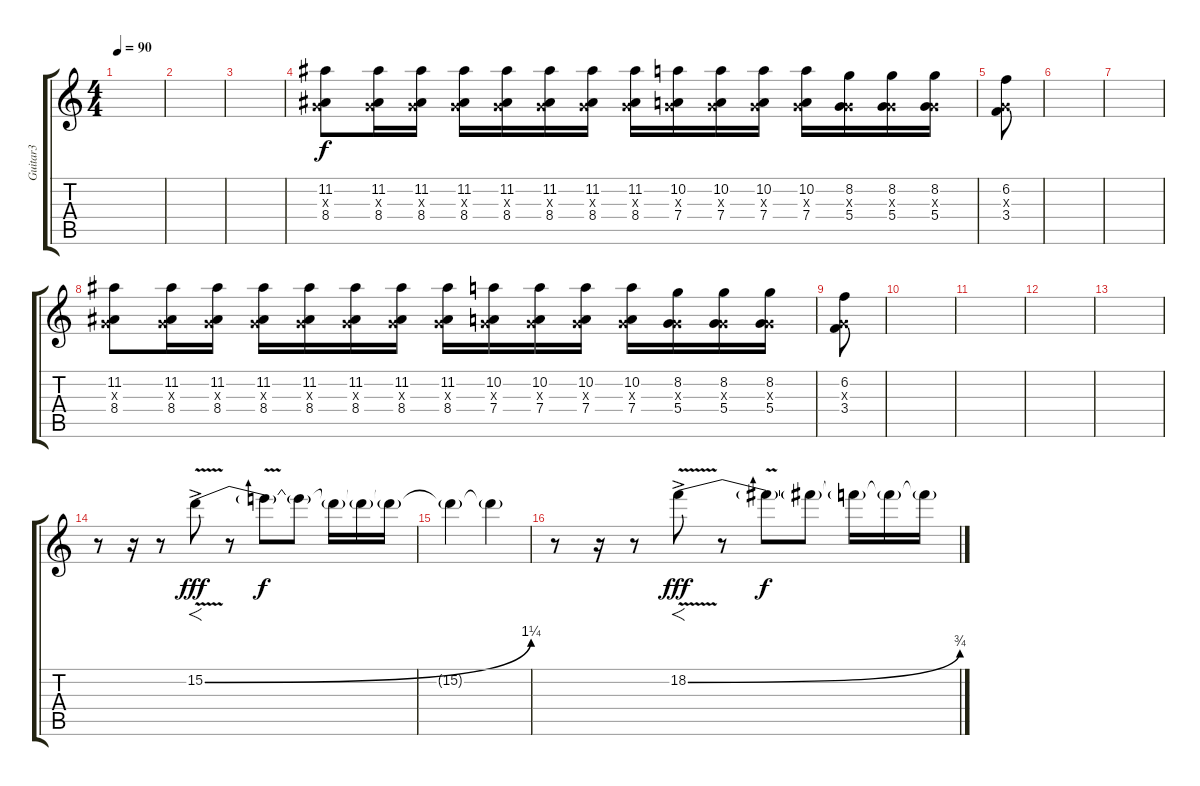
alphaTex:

\track ("Guitar3" "Guitar3") {instrument distortionguitar}
\staff {score tabs}
\tuning (E4 B3 G3 D3 A2 D2) {hide}
\ts (4 4)
\tempo 90
\clef g2
\ks c
|
|
|
(11.2 0.3{x} 8.4).8 (11.2 0.3{x} 8.4).16 (11.2 0.3{x} 8.4).16 (11.2 0.3{x} 8.4).16 (11.2 0.3{x} 8.4).16 (11.2 0.3{x} 8.4).16 (11.2 0.3{x} 8.4).16 (11.2 0.3{x} 8.4).16 (10.2 0.3{x} 7.4).16 (10.2 0.3{x} 7.4).16 (10.2 0.3{x} 7.4).16 (10.2 0.3{x} 7.4).16 (8.2 0.3{x} 5.4).16 (8.2 0.3{x} 5.4).16 (8.2 0.3{x} 5.4).16 |
(6.2 0.3{x} 3.4).8 |
|
|
(11.2 0.3{x} 8.4).8 (11.2 0.3{x} 8.4).16 (11.2 0.3{x} 8.4).16 (11.2 0.3{x} 8.4).16 (11.2 0.3{x} 8.4).16 (11.2 0.3{x} 8.4).16 (11.2 0.3{x} 8.4).16 (11.2 0.3{x} 8.4).16 (10.2 0.3{x} 7.4).16 (10.2 0.3{x} 7.4).16 (10.2 0.3{x} 7.4).16 (10.2 0.3{x} 7.4).16 (8.2 0.3{x} 5.4).16 (8.2 0.3{x} 5.4).16 (8.2 0.3{x} 5.4).16 |
(6.2 0.3{x} 3.4).8 |
|
|
|
|
r.8 r.16 r.8 15.2{be (bend 0 0 60 5) v ac}.8{f dy fff} r.8 15.2{t}.8{dy f} 15.2{t}.8 15.2{t}.16 15.2{t}.16 15.2{t}.16 |
15.2{t}.4 15.2{t}.4 |
r.8 r.16 r.8 18.2{be (bend 0 0 60 3) v ac}.8{f dy fff} r.8 18.2{t}.8{dy f} 18.2{t}.8 18.2{t}.16 18.2{t}.16 18.2{t}.16
